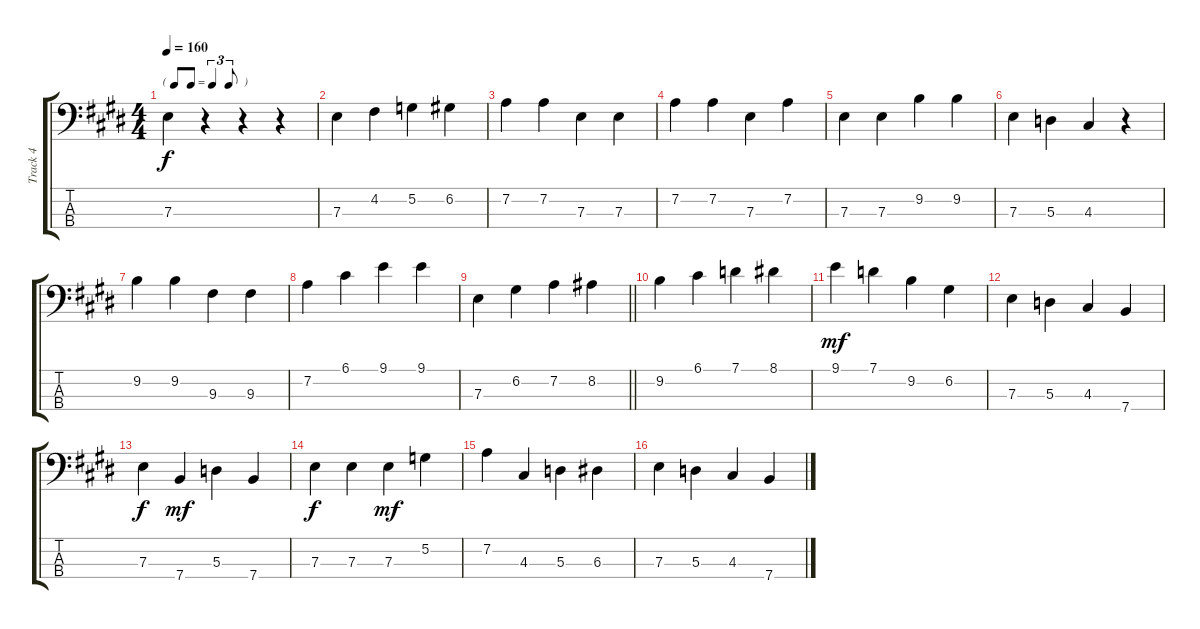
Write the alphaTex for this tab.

\track ("Track 4" "Track 4") {instrument electricbassfinger}
\staff {score tabs}
\tuning (G2 D2 A1 E1) {hide}
\ts (4 4)
\tf triplet8th
\tempo 160
\clef f4
\ks e
7.3.4{dy f} r.4 r.4 r.4 |
7.3.4 4.2.4 5.2.4 6.2.4 |
7.2.4 7.2.4 7.3.4 7.3.4 |
7.2.4 7.2.4 7.3.4 7.2.4 |
7.3.4 7.3.4 9.2.4 9.2.4 |
7.3.4 5.3.4 4.3.4 r.4 |
9.2.4 9.2.4 9.3.4 9.3.4 |
7.2.4 6.1.4 9.1.4 9.1.4 |
\barLineRight lightlight
7.3.4 6.2.4 7.2.4 8.2.4 |
9.2.4 6.1.4 7.1.4 8.1.4 |
9.1.4{dy mf} 7.1.4 9.2.4 6.2.4 |
7.3.4 5.3.4 4.3.4 7.4.4 |
7.3.4{dy f} 7.4.4{dy mf} 5.3.4 7.4.4 |
7.3.4{dy f} 7.3.4 7.3.4{dy mf} 5.2.4 |
7.2.4 4.3.4 5.3.4 6.3.4 |
7.3.4 5.3.4 4.3.4 7.4.4
